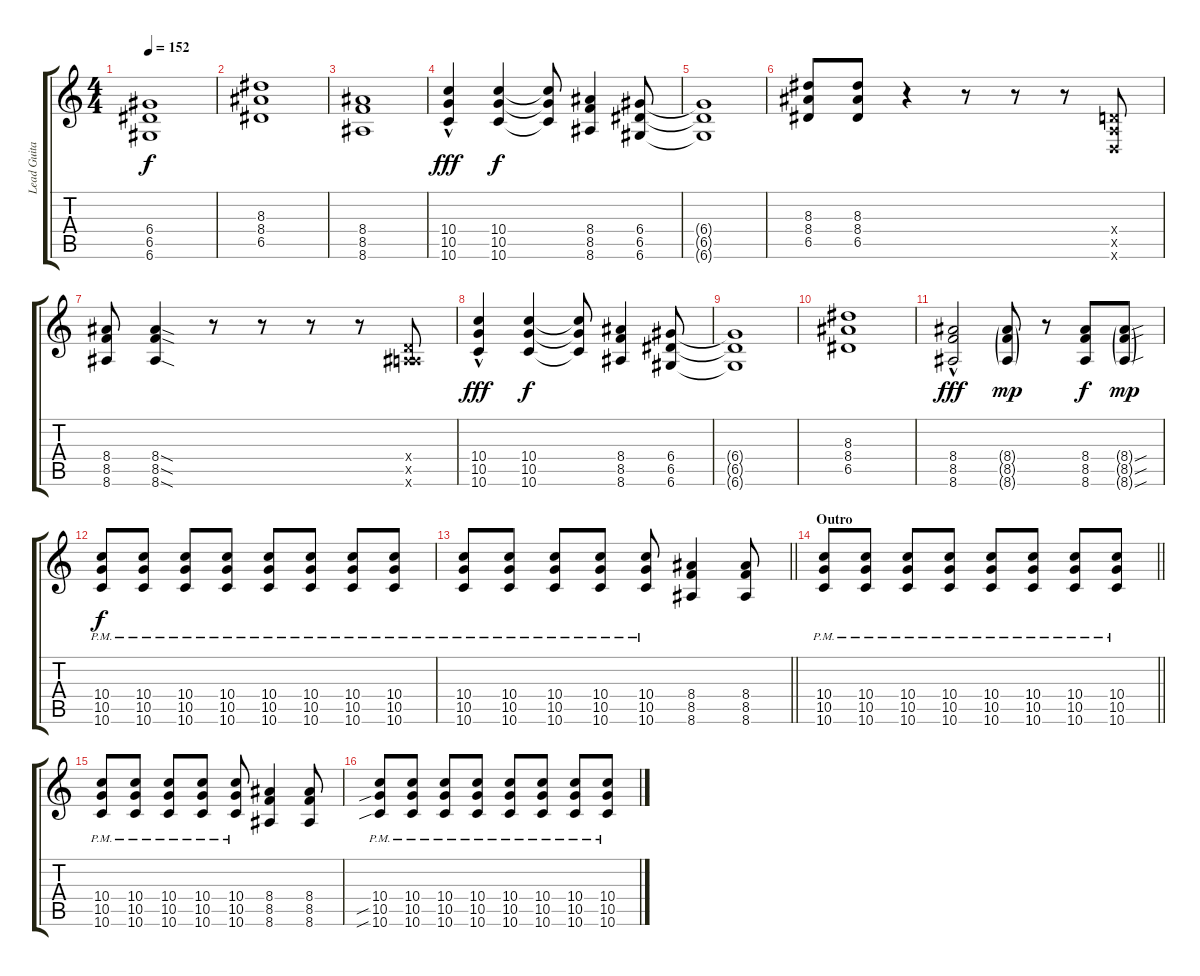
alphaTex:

\track ("Lead Guitar" "Lead Guita") {instrument overdrivenguitar}
\staff {score tabs}
\tuning (E4 B3 G3 D3 A2 D2) {hide}
\ts (4 4)
\tempo 152
\clef g2
\ks c
(6.4{t} 6.5{t} 6.6{t}).1{dy f} |
(8.3 8.4 6.5).1 |
(8.4 8.5 8.6).1 |
(10.4{hac} 10.5 10.6).4{dy fff} (10.4 10.5 10.6).4{dy f} (10.4{t} 10.5{t} 10.6{t}).8 (8.4 8.5 8.6).4 (6.4 6.5 6.6).8 |
(6.4{t} 6.5{t} 6.6{t}).1 |
(8.3 8.4 6.5).8 (8.3 8.4 6.5).8 r.4 r.8 r.8 r.8 (0.4{x} 0.5{x} 0.6{x}).8 |
(8.4 8.5 8.6).8 (8.4{sod} 8.5{sod} 8.6{sod}).4 r.8 r.8 r.8 r.8 (0.4{x} 0.5{x} 8.6{x}).8 |
(10.4{hac} 10.5 10.6).4{dy fff} (10.4 10.5 10.6).4{dy f} (10.4{t} 10.5{t} 10.6{t}).8 (8.4 8.5 8.6).4 (6.4 6.5 6.6).8 |
(6.4{t} 6.5{t} 6.6{t}).1 |
(8.3 8.4 6.5).1 |
(8.4 8.5 8.6{hac}).2{dy fff} (8.4{g} 8.5{g} 8.6{g}).8{dy mp} r.8 (8.4 8.5 8.6).8{dy f} (8.4{sou g} 8.5{sou g} 8.6{sou g}).8{dy mp} |
(10.4{pm} 10.5{pm} 10.6{pm}).8{dy f} (10.4{pm} 10.5{pm} 10.6{pm}).8 (10.4{pm} 10.5{pm} 10.6{pm}).8 (10.4{pm} 10.5{pm} 10.6{pm}).8 (10.4{pm} 10.5{pm} 10.6{pm}).8 (10.4{pm} 10.5{pm} 10.6{pm}).8 (10.4{pm} 10.5{pm} 10.6{pm}).8 (10.4{pm} 10.5{pm} 10.6{pm}).8 |
\barLineRight lightlight
(10.4{pm} 10.5{pm} 10.6{pm}).8 (10.4{pm} 10.5{pm} 10.6{pm}).8 (10.4{pm} 10.5{pm} 10.6{pm}).8 (10.4{pm} 10.5{pm} 10.6{pm}).8 (10.4{pm} 10.5{pm} 10.6{pm}).8 (8.4 8.5 8.6).4 (8.4 8.5 8.6).8 |
\section ("" "Outro")
\barLineRight lightlight
(10.4{pm} 10.5{pm} 10.6{pm}).8 (10.4{pm} 10.5{pm} 10.6{pm}).8 (10.4{pm} 10.5{pm} 10.6{pm}).8 (10.4{pm} 10.5{pm} 10.6{pm}).8 (10.4{pm} 10.5{pm} 10.6{pm}).8 (10.4{pm} 10.5{pm} 10.6{pm}).8 (10.4{pm} 10.5{pm} 10.6{pm}).8 (10.4{pm} 10.5{pm} 10.6{pm}).8 |
(10.4{pm} 10.5{pm} 10.6{pm}).8 (10.4{pm} 10.5{pm} 10.6{pm}).8 (10.4{pm} 10.5{pm} 10.6{pm}).8 (10.4{pm} 10.5{pm} 10.6{pm}).8 (10.4{pm} 10.5{pm} 10.6{pm}).8 (8.4 8.5 8.6).4 (8.4 8.5 8.6).8 |
(10.4{pm} 10.5{sib pm} 10.6{sib pm}).8 (10.4{pm} 10.5{pm} 10.6{pm}).8 (10.4{pm} 10.5{pm} 10.6{pm}).8 (10.4{pm} 10.5{pm} 10.6{pm}).8 (10.4{pm} 10.5{pm} 10.6{pm}).8 (10.4{pm} 10.5{pm} 10.6{pm}).8 (10.4{pm} 10.5{pm} 10.6{pm}).8 (10.4{pm} 10.5{pm} 10.6{pm}).8
